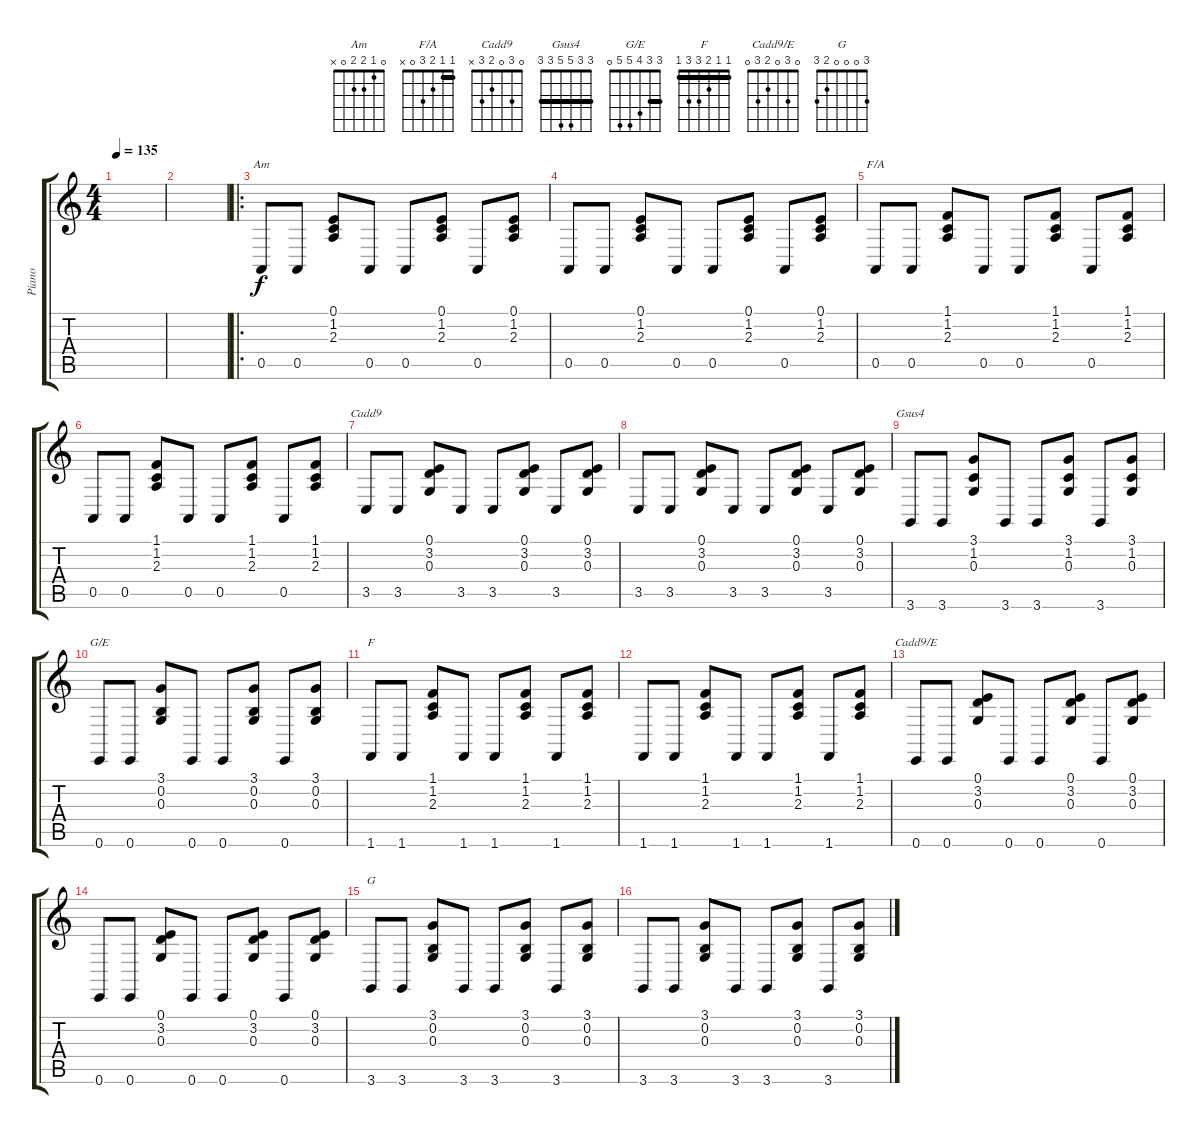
\track ("Piano" "Piano") {instrument brightacousticpiano}
\staff {score tabs}
\tuning (E4 B3 G3 D3 A2 E2) {hide}
\chord ("Am" 0 1 2 2 0 x)
\chord ("F/A" 1 1 2 3 0 x) {barre 1}
\chord ("Cadd9" 0 3 0 2 3 x)
\chord ("Gsus4" 3 3 5 5 3 3) {barre 3}
\chord ("G/E" 3 3 4 5 5 0) {barre 3}
\chord ("F" 1 1 2 3 3 1) {barre 1}
\chord ("Cadd9/E" 0 3 0 2 3 0)
\chord ("G" 3 0 0 0 2 3)
\ts (4 4)
\tempo 135
\clef g2
\ks c
|
|
\ro
0.5.8{ch "Am"} 0.5.8 (0.1 1.2 2.3).8 0.5.8 0.5.8 (0.1 1.2 2.3).8 0.5.8 (0.1 1.2 2.3).8 |
0.5.8 0.5.8 (0.1 1.2 2.3).8 0.5.8 0.5.8 (0.1 1.2 2.3).8 0.5.8 (0.1 1.2 2.3).8 |
0.5.8{ch "F/A"} 0.5.8 (1.1 1.2 2.3).8 0.5.8 0.5.8 (1.1 1.2 2.3).8 0.5.8 (1.1 1.2 2.3).8 |
0.5.8 0.5.8 (1.1 1.2 2.3).8 0.5.8 0.5.8 (1.1 1.2 2.3).8 0.5.8 (1.1 1.2 2.3).8 |
3.5.8{ch "Cadd9"} 3.5.8 (0.1 3.2 0.3).8 3.5.8 3.5.8 (0.1 3.2 0.3).8 3.5.8 (0.1 3.2 0.3).8 |
3.5.8 3.5.8 (0.1 3.2 0.3).8 3.5.8 3.5.8 (0.1 3.2 0.3).8 3.5.8 (0.1 3.2 0.3).8 |
3.6.8{ch "Gsus4"} 3.6.8 (3.1 1.2 0.3).8 3.6.8 3.6.8 (3.1 1.2 0.3).8 3.6.8 (3.1 1.2 0.3).8 |
0.6.8{ch "G/E"} 0.6.8 (3.1 0.2 0.3).8 0.6.8 0.6.8 (3.1 0.2 0.3).8 0.6.8 (3.1 0.2 0.3).8 |
1.6.8{ch "F"} 1.6.8 (1.1 1.2 2.3).8 1.6.8 1.6.8 (1.1 1.2 2.3).8 1.6.8 (1.1 1.2 2.3).8 |
1.6.8 1.6.8 (1.1 1.2 2.3).8 1.6.8 1.6.8 (1.1 1.2 2.3).8 1.6.8 (1.1 1.2 2.3).8 |
0.6.8{ch "Cadd9/E"} 0.6.8 (0.1 3.2 0.3).8 0.6.8 0.6.8 (0.1 3.2 0.3).8 0.6.8 (0.1 3.2 0.3).8 |
0.6.8 0.6.8 (0.1 3.2 0.3).8 0.6.8 0.6.8 (0.1 3.2 0.3).8 0.6.8 (0.1 3.2 0.3).8 |
3.6.8{ch "G"} 3.6.8 (3.1 0.2 0.3).8 3.6.8 3.6.8 (3.1 0.2 0.3).8 3.6.8 (3.1 0.2 0.3).8 |
3.6.8 3.6.8 (3.1 0.2 0.3).8 3.6.8 3.6.8 (3.1 0.2 0.3).8 3.6.8 (3.1 0.2 0.3).8
